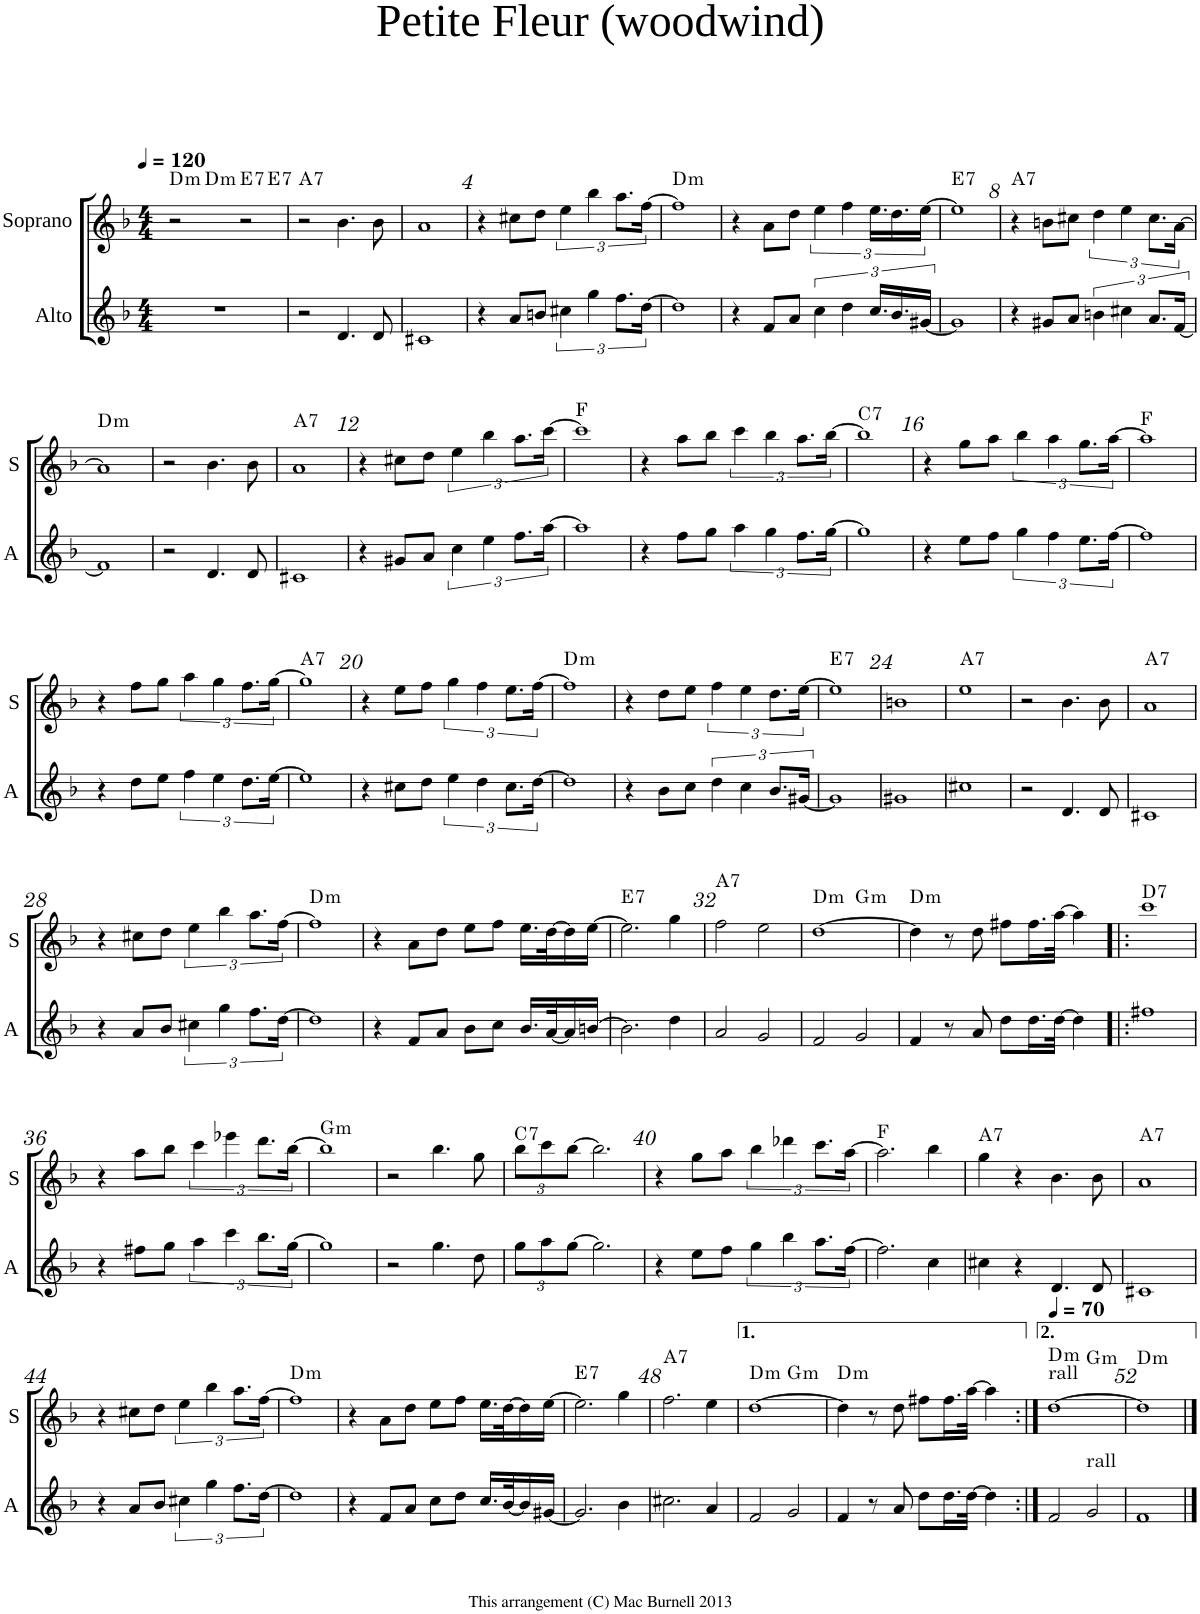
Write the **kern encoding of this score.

**kern	**harte	**kern	**harte
*part2	*part2	*part1	*part1
*staff2	*	*staff1	*
*I"Alto	*	*I"Soprano	*
*I'A	*	*I'S	*
*clefG2	*	*clefG2	*
*	*	*Trd1c2	*
*k[b-]	*	*k[b-]	*
*M4/4	*	*M4/4	*
*MM120	*	*MM120	*
=1	=1	=1	=1
!	!	!	!LO:H:kt=m
*	*	*^	*
*	*	*	*^	*
1r	.	2r	4ryy	2.ryy	D:min
!	!	!	!	!	!LO:H:kt=m
.	.	.	2.ryy	.	D:min
!	!	!	!	!	!LO:H:kt=7
.	.	2r	.	.	E:7
!	!	!	!	!	!LO:H:kt=7
.	.	.	.	4ryy	E:7
=2	=2	=2	=2	=2	=2
!	!	!	!	!	!LO:H:kt=7
*	*	*v	*v	*v	*
2r	.	2r	A:7
4.d/	.	4.b-\	.
8d/	.	8b-\	.
=3	=3	=3	=3
1c#X	.	1a	.
=4	=4	=4	=4
4r	.	4r	.
8a/L	.	8cc#X\L	.
8bn/J	.	8dd\J	.
6cc#X\	.	6ee\	.
6gg\	.	6bb-\	.
12.ff\L	.	12.aa\L	.
[24dd\Jk	.	[24ff\Jk	.
=5	=5	=5	=5
!	!	!	!LO:H:kt=m
1dd]	.	1ff]	D:min
=6	=6	=6	=6
4r	.	4r	.
8f/L	.	8a\L	.
8a/J	.	8dd\J	.
6cc\	.	6ee\	.
6dd\	.	6ff\	.
24.cc/LL	.	24.ee\LL	.
24.b-/	.	24.dd\	.
[24g#X/JJ	.	[24ee\JJ	.
=7	=7	=7	=7
!	!	!	!LO:H:kt=7
1g#]	.	1ee]	E:7
=8	=8	=8	=8
!	!	!	!LO:H:kt=7
4r	.	4r	A:7
8g#X/L	.	8bn\L	.
8a/J	.	8cc#X\J	.
6bn\	.	6dd\	.
6cc#X\	.	6ee\	.
12.a/L	.	12.cc#\L	.
[24f/Jk	.	[24a\Jk	.
!!LO:LB:g=z
=9	=9	=9	=9
!	!	!	!LO:H:kt=m
1f]	.	1a]	D:min
=10	=10	=10	=10
2r	.	2r	.
4.d/	.	4.b-\	.
8d/	.	8b-\	.
=11	=11	=11	=11
!	!	!	!LO:H:kt=7
1c#X	.	1a	A:7
=12	=12	=12	=12
4r	.	4r	.
8g#X/L	.	8cc#X\L	.
8a/J	.	8dd\J	.
6cc\	.	6ee\	.
6ee\	.	6bb-\	.
12.ff\L	.	12.aa\L	.
[24aa\Jk	.	[24ccc\Jk	.
=13	=13	=13	=13
1aa]	.	1ccc]	F:maj
=14	=14	=14	=14
4r	.	4r	.
8ff\L	.	8aa\L	.
8gg\J	.	8bb-\J	.
6aa\	.	6ccc\	.
6gg\	.	6bb-\	.
12.ff\L	.	12.aa\L	.
[24gg\Jk	.	[24bb-\Jk	.
=15	=15	=15	=15
!	!	!	!LO:H:kt=7
1gg]	.	1bb-]	C:7
=16	=16	=16	=16
4r	.	4r	.
8ee\L	.	8gg\L	.
8ff\J	.	8aa\J	.
6gg\	.	6bb-\	.
6ff\	.	6aa\	.
12.ee\L	.	12.gg\L	.
[24ff\Jk	.	[24aa\Jk	.
=17	=17	=17	=17
1ff]	.	1aa]	F:maj
!!LO:LB:g=z
=18	=18	=18	=18
4r	.	4r	.
8dd\L	.	8ff\L	.
8ee\J	.	8gg\J	.
6ff\	.	6aa\	.
6ee\	.	6gg\	.
12.dd\L	.	12.ff\L	.
[24ee\Jk	.	[24gg\Jk	.
=19	=19	=19	=19
!	!	!	!LO:H:kt=7
1ee]	.	1gg]	A:7
=20	=20	=20	=20
4r	.	4r	.
8cc#X\L	.	8ee\L	.
8dd\J	.	8ff\J	.
6ee\	.	6gg\	.
6dd\	.	6ff\	.
12.cc#\L	.	12.ee\L	.
[24dd\Jk	.	[24ff\Jk	.
=21	=21	=21	=21
!	!	!	!LO:H:kt=m
1dd]	.	1ff]	D:min
=22	=22	=22	=22
4r	.	4r	.
8b-\L	.	8dd\L	.
8cc\J	.	8ee\J	.
6dd\	.	6ff\	.
6cc\	.	6ee\	.
12.b-/L	.	12.dd\L	.
[24g#X/Jk	.	[24ee\Jk	.
=23	=23	=23	=23
!	!	!	!LO:H:kt=7
1g#]	.	1ee]	E:7
=24	=24	=24	=24
1g#X	.	1bn	.
=25	=25	=25	=25
!	!	!	!LO:H:kt=7
1cc#X	.	1ee	A:7
=26	=26	=26	=26
2r	.	2r	.
4.d/	.	4.b-\	.
8d/	.	8b-\	.
=27	=27	=27	=27
!	!	!	!LO:H:kt=7
1c#X	.	1a	A:7
!!LO:LB:g=z
=28	=28	=28	=28
4r	.	4r	.
8a/L	.	8cc#X\L	.
8b-/J	.	8dd\J	.
6cc#X\	.	6ee\	.
6gg\	.	6bb-\	.
12.ff\L	.	12.aa\L	.
[24dd\Jk	.	[24ff\Jk	.
=29	=29	=29	=29
!	!	!	!LO:H:kt=m
1dd]	.	1ff]	D:min
=30	=30	=30	=30
4r	.	4r	.
8f/L	.	8a\L	.
8a/J	.	8dd\J	.
8b-\L	.	8ee\L	.
8cc\J	.	8ff\J	.
16.b-/LL	.	16.ee\LL	.
[32a/K	.	[32dd\K	.
16a/]	.	16dd\]	.
[16bn/JJ	.	[16ee\JJ	.
=31	=31	=31	=31
!	!	!	!LO:H:kt=7
2.b\]	.	2.ee\]	E:7
4dd\	.	4gg\	.
=32	=32	=32	=32
!	!	!	!LO:H:kt=7
2a/	.	2ff\	A:7
2g/	.	2ee\	.
=33	=33	=33	=33
!	!	!	!LO:H:kt=m
*	*	*^	*
2f/	.	[1dd	2ryy	D:min
!	!	!	!	!LO:H:kt=m
2g/	.	.	2ryy	G:min
=34	=34	=34	=34	=34
!	!	!	!	!LO:H:kt=m
*	*	*v	*v	*
4f/	.	4dd\]	D:min
8r	.	8r	.
8a/	.	8dd\	.
8dd\L	.	8ff#X\L	.
16.dd\L	.	16.ff#\L	.
[32dd\JJk	.	[32aa\JJk	.
4dd\]	.	4aa\]	.
=35!|:	=35!|:	=35!|:	=35!|:
!	!	!	!LO:H:kt=7
1ff#X	.	1ccc	D:7
!!LO:LB:g=z
=36	=36	=36	=36
4r	.	4r	.
8ff#X\L	.	8aa\L	.
8gg\J	.	8bb-\J	.
6aa\	.	6ccc\	.
6ccc\	.	6eee-X\	.
12.bb-\L	.	12.ddd\L	.
[24gg\Jk	.	[24bb-\Jk	.
=37	=37	=37	=37
!	!	!	!LO:H:kt=m
1gg]	.	1bb-]	G:min
=38	=38	=38	=38
2r	.	2r	.
4.gg\	.	4.bb-\	.
8dd\	.	8gg\	.
=39	=39	=39	=39
*Xbrackettup	*	*Xbrackettup	*
!	!	!	!LO:H:kt=7
12gg\L	.	12bb-\L	C:7
12aa\	.	12ccc\	.
[12gg\J	.	[12bb-\J	.
2.gg\]	.	2.bb-\]	.
=40	=40	=40	=40
4r	.	4r	.
8ee\L	.	8gg\L	.
8ff\J	.	8aa\J	.
*brackettup	*	*brackettup	*
6gg\	.	6bb-\	.
6bb-\	.	6ddd-X\	.
12.aa\L	.	12.ccc\L	.
[24ff\Jk	.	[24aa\Jk	.
=41	=41	=41	=41
2.ff\]	.	2.aa\]	F:maj
4cc\	.	4bb-\	.
=42	=42	=42	=42
!	!	!	!LO:H:kt=7
4cc#X\	.	4gg\	A:7
4r	.	4r	.
4.d/	.	4.b-\	.
8d/	.	8b-\	.
=43	=43	=43	=43
!	!	!	!LO:H:kt=7
1c#X	.	1a	A:7
!!LO:LB:g=z
=44	=44	=44	=44
4r	.	4r	.
8a/L	.	8cc#X\L	.
8b-/J	.	8dd\J	.
6cc#X\	.	6ee\	.
6gg\	.	6bb-\	.
12.ff\L	.	12.aa\L	.
[24dd\Jk	.	[24ff\Jk	.
=45	=45	=45	=45
!	!	!	!LO:H:kt=m
1dd]	.	1ff]	D:min
=46	=46	=46	=46
4r	.	4r	.
8f/L	.	8a\L	.
8a/J	.	8dd\J	.
8cc\L	.	8ee\L	.
8dd\J	.	8ff\J	.
16.cc/LL	.	16.ee\LL	.
[32b-/K	.	[32dd\K	.
16b-/]	.	16dd\]	.
[16g#X/JJ	.	[16ee\JJ	.
=47	=47	=47	=47
!	!	!	!LO:H:kt=7
2.g#/]	.	2.ee\]	E:7
4b-\	.	4gg\	.
=48	=48	=48	=48
!	!	!	!LO:H:kt=7
2.cc#X\	.	2.ff\	A:7
4a/	.	4ee\	.
=49	=49	=49	=49
!	!	!	!LO:H:kt=m
*	*	*^	*
2f/	.	[1dd	2ryy	D:min
!	!	!	!	!LO:H:kt=m
2g/	.	.	2ryy	G:min
=50	=50	=50	=50	=50
!	!	!	!	!LO:H:kt=m
*	*	*v	*v	*
4f/	.	4dd\]	D:min
8r	.	8r	.
8a/	.	8dd\	.
8dd\L	.	8ff#X\L	.
16.dd\L	.	16.ff#\L	.
[32dd\JJk	.	[32aa\JJk	.
4dd\]	.	4aa\]	.
=51:|!	=51:|!	=51:|!	=51:|!
*	*	*MM70	*
!	!	!	!LO:H:n=1:kt=rall
!	!	!	!LO:H:n=2:kt=m
*	*	*^	*
2f/	.	[1dd	2ryy	N D:min
!	!LO:H:kt=rall	!	!	!LO:H:kt=m
2g/	N	.	2ryy	G:min
=52	=52	=52	=52	=52
!	!	!	!	!LO:H:kt=m
*	*	*v	*v	*
1f	.	1dd]	D:min
==	==	==	==
*-	*-	*-	*-
